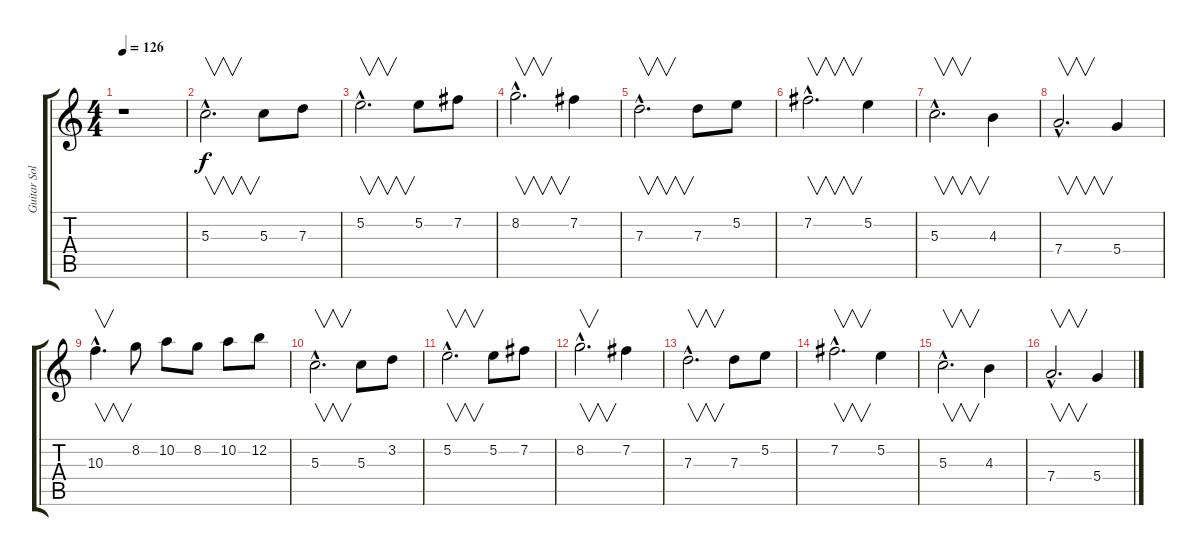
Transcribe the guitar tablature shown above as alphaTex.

\track ("Guitar Solo And Fills" "Guitar Sol") {instrument overdrivenguitar}
\staff {score tabs}
\tuning (E4 B3 G3 D3 A2 E2) {hide}
\ts (4 4)
\tempo 126
\clef g2
\ks c
r.1{dy f} |
5.3{hac}.2{v d} 5.3.8 7.3.8 |
5.2{hac}.2{v d} 5.2.8 7.2.8 |
8.2{hac}.2{v d} 7.2.4 |
7.3{hac}.2{v d} 7.3.8 5.2.8 |
7.2{hac}.2{v d} 5.2.4 |
5.3{hac}.2{v d} 4.3.4 |
7.4{hac}.2{v d} 5.4.4 |
10.3{hac}.4{v d} 8.2.8 10.2.8 8.2.8 10.2.8 12.2.8 |
5.3{hac}.2{v d} 5.3.8 3.2.8 |
5.2{hac}.2{v d} 5.2.8 7.2.8 |
8.2{hac}.2{v d} 7.2.4 |
7.3{hac}.2{v d} 7.3.8 5.2.8 |
7.2{hac}.2{v d} 5.2.4 |
5.3{hac}.2{v d} 4.3.4 |
7.4{hac}.2{v d} 5.4.4
